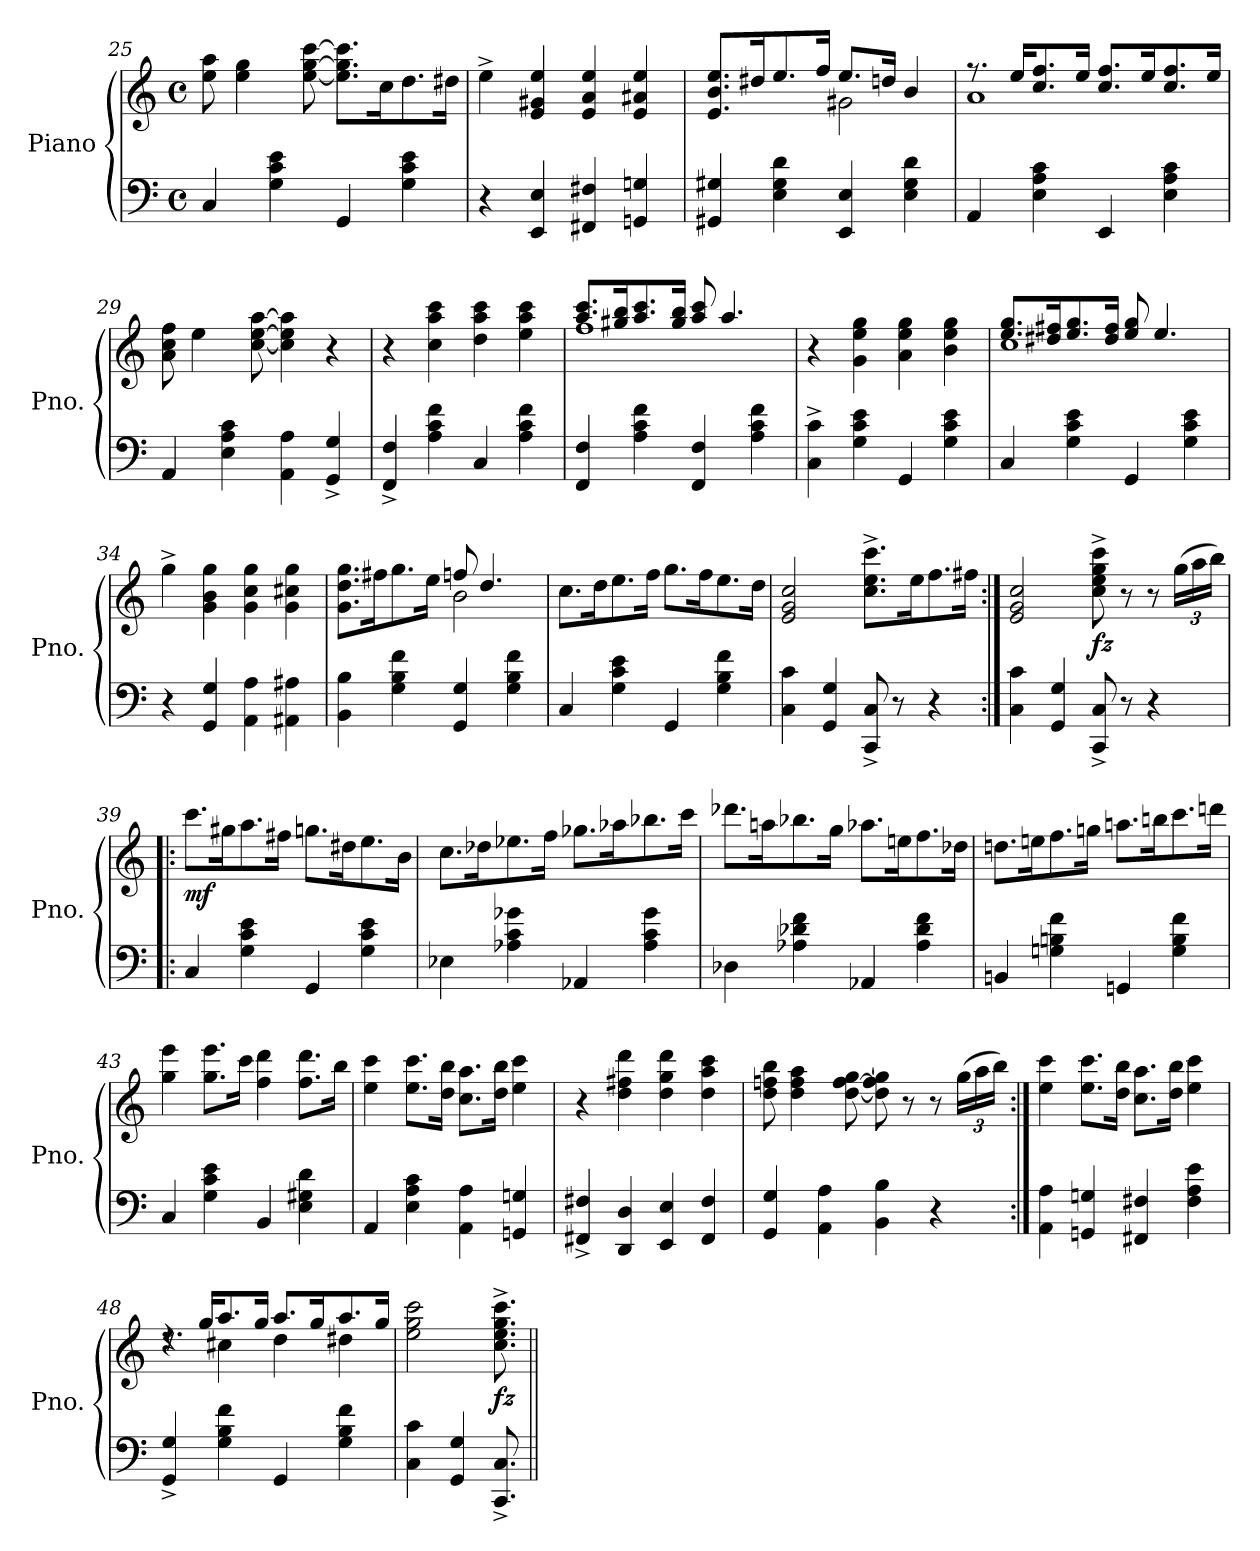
**kern	**kern	**dynam
*part1	*part1	*part1
*staff2	*staff1	*staff1/2
*I"Piano	*	*
*I'Pno.	*	*
*clefF4	*clefG2	*
*k[]	*k[]	*
*M4/4	*M4/4	*
*met(c)	*met(c)	*
=25	=25	=25
4C/	8ee\ 8aa\	.
.	4ee\ 4gg\	.
4G\ 4c\ 4e\	.	.
.	[8ee\ [8gg\ [8ccc\	.
4GG/	8.ee\] 8.gg\] 8.ccc\]L	.
.	16cc\K	.
4G\ 4c\ 4e\	8.dd\	.
.	16dd#X\Jk	.
=26	=26	=26
4r	4ee^\	.
4EE/ 4E/	4e/ 4g#X/ 4ee/	.
4FF#X/ 4F#X/	4e/ 4a/ 4ee/	.
4GGn/ 4Gn/	4e/ 4a#X/ 4ee/	.
!!LO:LB:g=z
=27	=27	=27
*	*^	*
4GG#X/ 4G#X/	8.e/ 8.b/ 8.ee/L	2ryy	.
.	16dd#X/K	.	.
4E\ 4G#\ 4d\	8.ee/	.	.
.	16ff/Jk	.	.
4EE/ 4E/	8.ee/L	2g#X\	.
.	16ddn/Jk	.	.
4E\ 4G#\ 4d\	4b/	.	.
=28	=28	=28	=28
4AA/	8.r	1a	.
.	16ee/KL	.	.
4E\ 4A\ 4c\	8.cc/ 8.ff/	.	.
.	16ee/Jk	.	.
4EE/	8.cc/ 8.ff/L	.	.
.	16ee/K	.	.
4E\ 4A\ 4c\	8.cc/ 8.ff/	.	.
.	16ee/Jk	.	.
*	*v	*v	*
=29	=29	=29
4AA/	8a\ 8cc\ 8ff\	.
.	4ee\	.
4E\ 4A\ 4c\	.	.
.	[8cc\ [8ee\ [8aa\	.
4AA\ 4A\	4cc\] 4ee\] 4aa\]	.
4GG/^ 4G/^	4r	.
=30	=30	=30
4FF/^ 4F/^	4r	.
4A\ 4c\ 4f\	4cc\ 4aa\ 4ccc\	.
4C/	4dd\ 4aa\ 4ccc\	.
4A\ 4c\ 4f\	4ee\ 4aa\ 4ccc\	.
=31	=31	=31
*	*^	*
4FF/ 4F/	8.aa/ 8.ccc/L	1ff	.
.	16gg#X/ 16bb/K	.	.
4A\ 4c\ 4f\	8.aa/ 8.ccc/	.	.
.	16gg#/ 16bb/Jk	.	.
4FF/ 4F/	8aa/ 8ccc/	.	.
.	4.aa/	.	.
4A\ 4c\ 4f\	.	.	.
*	*v	*v	*
!!LO:LB:g=z
=32	=32	=32
4C\^ 4c\^	4r	.
4G\ 4c\ 4e\	4g\ 4ee\ 4gg\	.
4GG/	4a\ 4ee\ 4gg\	.
4G\ 4c\ 4e\	4b\ 4ee\ 4gg\	.
=33	=33	=33
*	*^	*
4C/	8.ee/ 8.gg/L	1cc	.
.	16dd#X/ 16ff#X/K	.	.
4G\ 4c\ 4e\	8.ee/ 8.gg/	.	.
.	16dd#/ 16ff#/Jk	.	.
4GG/	8ee/ 8gg/	.	.
.	4.ee/	.	.
4G\ 4c\ 4e\	.	.	.
*	*v	*v	*
=34	=34	=34
4r	4gg^\	.
4GG/ 4G/	4g\ 4b\ 4gg\	.
4AA\ 4A\	4g\ 4cc\ 4gg\	.
4AA#X\ 4A#X\	4g\ 4cc#X\ 4gg\	.
=35	=35	=35
*	*^	*
4BB\ 4B\	8.g\ 8.dd\ 8.gg\L	2ryy	.
.	16ff#X\K	.	.
4G\ 4B\ 4f\	8.gg\	.	.
.	16ee\Jk	.	.
4GG/ 4G/	8ffn/	2b\	.
.	4.dd/	.	.
4G\ 4B\ 4f\	.	.	.
*	*v	*v	*
=36	=36	=36
4C/	8.cc\L	.
.	16dd\K	.
4G\ 4c\ 4e\	8.ee\	.
.	16ff\Jk	.
4GG/	8.gg\L	.
.	16ff\K	.
4G\ 4B\ 4f\	8.ee\	.
.	16dd\Jk	.
!!LO:LB:g=z
=37	=37	=37
4C\ 4c\	2e/ 2g/ 2cc/	.
4GG/ 4G/	.	.
8CC/^ 8C/^	8.cc\^ 8.ee\^ 8.ccc\^L	.
8r	.	.
.	16ee\K	.
4r	8.ff\	.
.	16ff#X\Jk	.
=38:|!	=38:|!	=38:|!
4C\ 4c\	2e/ 2g/ 2cc/	.
4GG/ 4G/	.	.
!	!	!LO:DY:b
8CC/^ 8C/^	8cc\^ 8ee\^ 8gg\^ 8ccc\^	fz
8r	8r	.
4r	8r	.
*	*Xbrackettup	*
.	(>24gg\LL	.
.	24aa\	.
.	24bb\JJ)	.
=39!|:	=39!|:	=39!|:
!	!	!LO:DY:b
4C/	8.ccc\L	mf
.	16gg#X\K	.
4G\ 4c\ 4e\	8.aa\	.
.	16ff#X\Jk	.
4GG/	8.ggn\L	.
.	16dd#X\K	.
4G\ 4c\ 4e\	8.ee\	.
.	16b\Jk	.
=40	=40	=40
4E-X\	8.cc\L	.
.	16dd-X\K	.
4A-X\ 4c\ 4g-X\	8.ee-X\	.
.	16ff\Jk	.
4AA-X/	8.gg-X\L	.
.	16aa-X\K	.
4A-\ 4c\ 4g-\	8.bb-X\	.
.	16ccc\Jk	.
!!LO:LB:g=z
=41	=41	=41
4D-X\	8.ddd-X\L	.
.	16aan\K	.
4A-X\ 4d-X\ 4f\	8.bb-X\	.
.	16gg\Jk	.
4AA-X/	8.aa-X\L	.
.	16een\K	.
4A-\ 4d-\ 4f\	8.ff\	.
.	16dd-X\Jk	.
=42	=42	=42
4BBn/	8.ddn\L	.
.	16een\K	.
4Gn\ 4Bn\ 4f\	8.ff\	.
.	16ggn\Jk	.
4GGn/	8.aan\L	.
.	16bbn\K	.
4G\ 4B\ 4f\	8.ccc\	.
.	16dddn\Jk	.
=43	=43	=43
4C/	4gg\ 4eee\	.
4G\ 4c\ 4e\	8.gg\ 8.eee\L	.
.	16ccc\Jk	.
4BB/	4ff\ 4ddd\	.
4E\ 4G#X\ 4d\	8.ff\ 8.ddd\L	.
.	16bb\Jk	.
=44	=44	=44
4AA/	4ee\ 4ccc\	.
4E\ 4A\ 4c\	8.ee\ 8.ccc\L	.
.	16dd\ 16bb\Jk	.
4AA\ 4A\	8.cc\ 8.aa\L	.
.	16dd\ 16bb\Jk	.
4GGn/ 4Gn/	4ee\ 4ccc\	.
!!LO:LB:g=z
=45	=45	=45
4FF#X/^ 4F#X/^	4r	.
4DD/ 4D/	4dd\ 4ff#X\ 4ddd\	.
4EE/ 4E/	4dd\ 4gg\ 4ddd\	.
4FF#/ 4F#/	4dd\ 4aa\ 4ccc\	.
=46	=46	=46
4GG/ 4G/	8dd\ 8ffn\ 8bb\	.
.	4dd\ 4ff\ 4aa\	.
4AA\ 4A\	.	.
.	[8dd\ [8ff\ [8gg\	.
4BB\ 4B\	8dd\] 8ff\] 8gg\]	.
.	8r	.
4r	8r	.
.	(>24gg\LL	.
.	24aa\	.
.	24bb\JJ)	.
=47:|!	=47:|!	=47:|!
4AA\ 4A\	4ee\ 4ccc\	.
4GGn/ 4Gn/	8.ee\ 8.ccc\L	.
.	16dd\ 16bb\Jk	.
4FF#X/ 4F#X/	8.cc\ 8.aa\L	.
.	16dd\ 16bb\Jk	.
4F#\ 4A\ 4e\	4ee\ 4ccc\	.
=48	=48	=48
*	*^	*
4GG/^ 4G/^	8.rdd	4rdd	.
.	16gg/KL	.	.
4G\ 4B\ 4f\	8.aa/	4cc#X\	.
.	16gg/Jk	.	.
4GG/	8.aa/L	4dd\	.
.	16gg/K	.	.
4G\ 4B\ 4f\	8.aa/	4dd#X\	.
.	16gg/Jk	.	.
*	*v	*v	*
=49	=49	=49
4C\ 4c\	2ee\ 2gg\ 2ccc\	.
4GG/ 4G/	.	.
!	!	!LO:DY:b
8.CC/^ 8.C/^	8.cc\^ 8.ee\^ 8.gg\^ 8.ccc\^	fz
=||	=||	=||
*-	*-	*-
